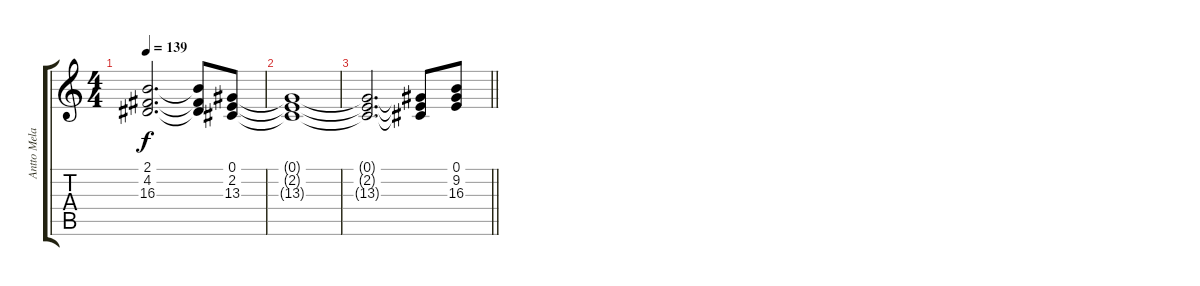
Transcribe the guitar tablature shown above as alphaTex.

\track ("Antto Melasniemi (Keyboard)" "Antto Mela") {instrument synthvoice}
\staff {score tabs}
\tuning (E4 B3 G3 D3 A2 E2) {hide}
\ts (4 4)
\tempo 139
\clef g2
\ks c
(2.1{t} 4.2{t} 16.3{t}).2{d dy f} (2.1{t} 4.2{t} 16.3{t}).8 (0.1 2.2 13.3).8 |
(0.1{t} 2.2{t} 13.3{t}).1 |
\barLineRight lightlight
(0.1{t} 2.2{t} 13.3{t}).2{d} (0.1{t} 2.2{t} 13.3{t}).8 (0.1 9.2 16.3).8
